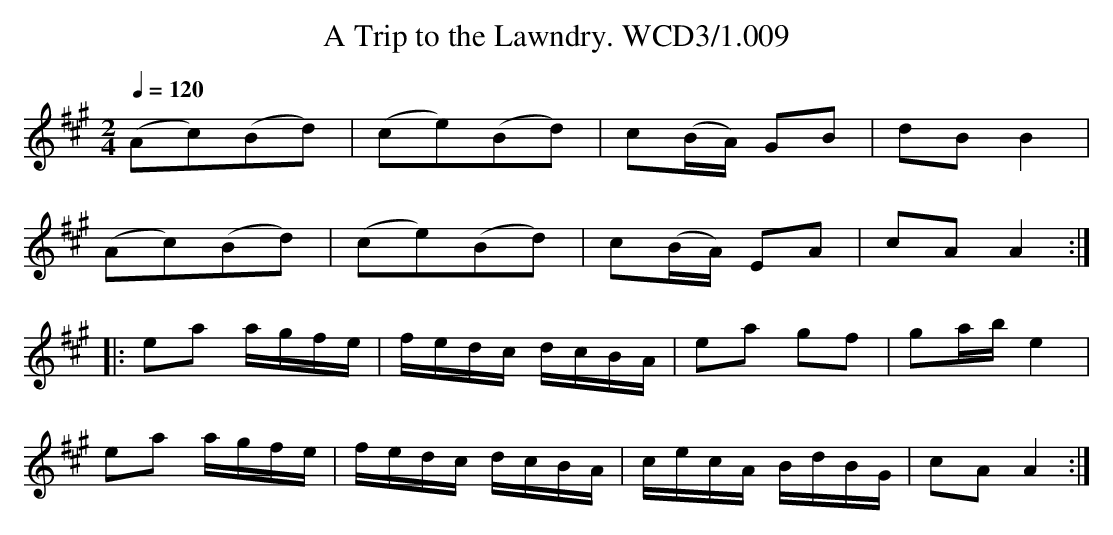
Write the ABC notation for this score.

X:1
T:Trip to the Lawndry. WCD3/1.009, A
M:2/4
L:1/8
Q:1/4=120
K:A
(Ac)(Bd)|(ce)(Bd)|c(B/A/) GB|dB B2|
(Ac)(Bd)|(ce)(Bd)|c(B/A/) EA|cA A2:|
|:ea a/g/f/e/|f/e/d/c/ d/c/B/A/|ea gf|ga/b/ e2|
ea a/g/f/e/|f/e/d/c/ d/c/B/A/|c/e/c/A/ B/d/B/G/|cA A2:|
